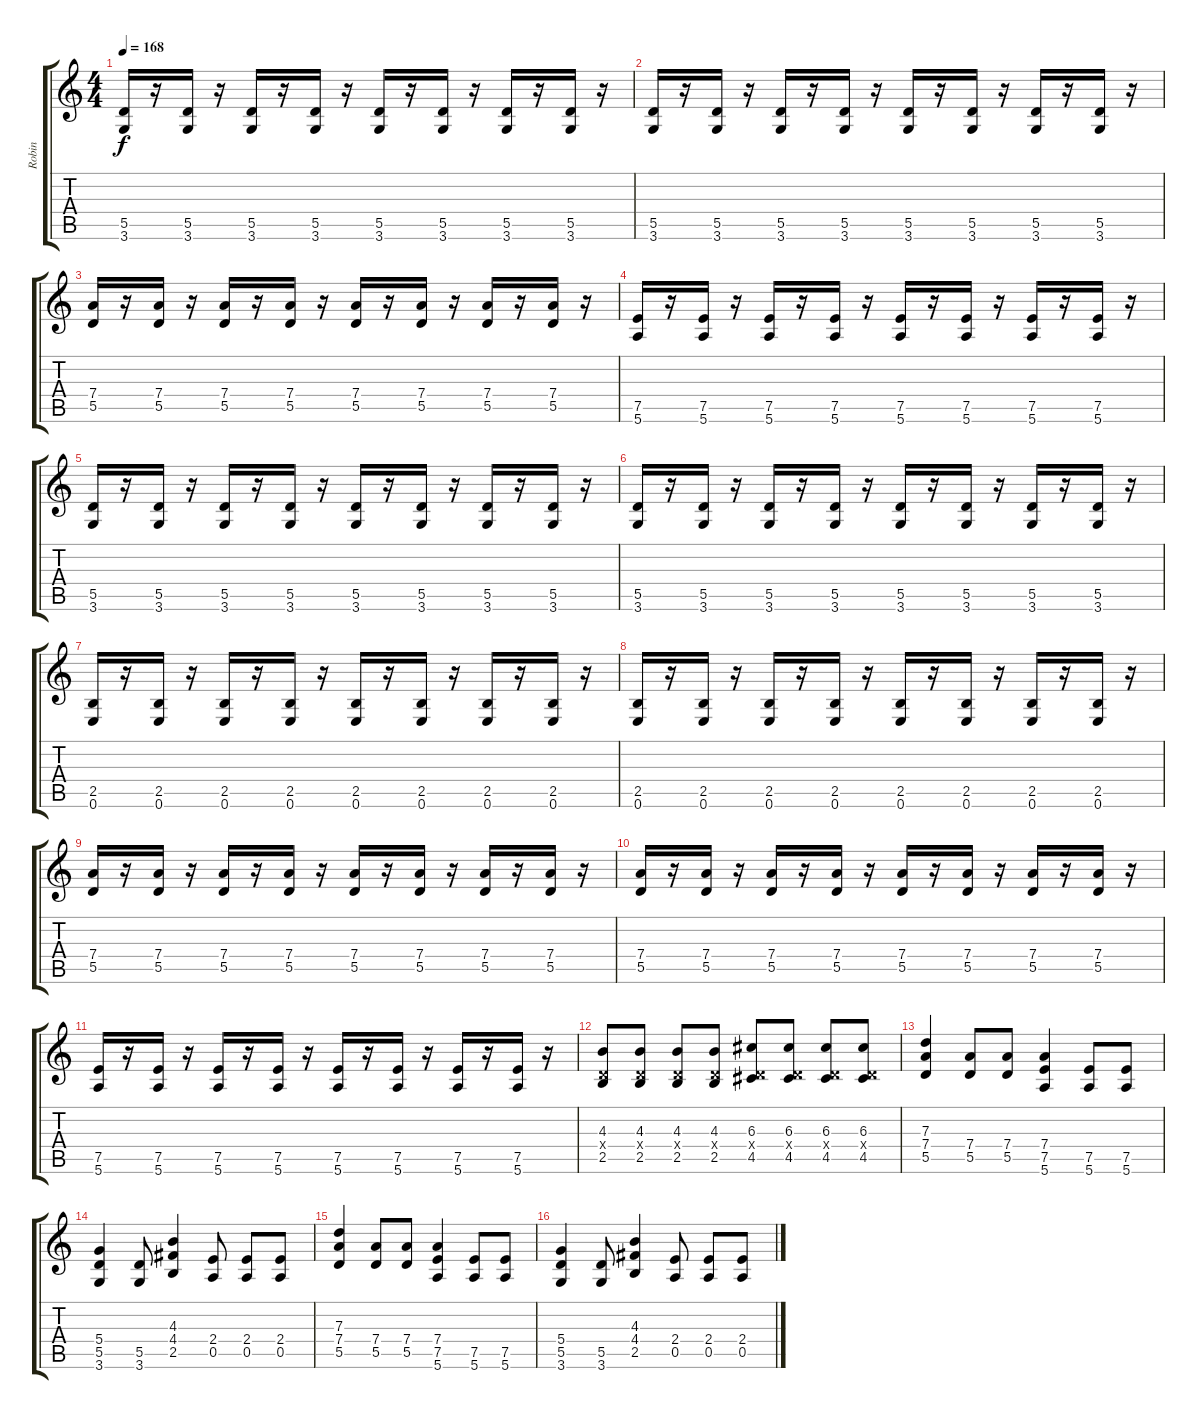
\track ("Robin" "Robin") {instrument distortionguitar}
\staff {score tabs}
\tuning (E4 B3 G3 D3 A2 E2) {hide}
\ts (4 4)
\tempo 168
\clef g2
\ks c
(5.5 3.6).16{dy f} r.16 (5.5 3.6).16 r.16 (5.5 3.6).16 r.16 (5.5 3.6).16 r.16 (5.5 3.6).16 r.16 (5.5 3.6).16 r.16 (5.5 3.6).16 r.16 (5.5 3.6).16 r.16 |
(5.5 3.6).16 r.16 (5.5 3.6).16 r.16 (5.5 3.6).16 r.16 (5.5 3.6).16 r.16 (5.5 3.6).16 r.16 (5.5 3.6).16 r.16 (5.5 3.6).16 r.16 (5.5 3.6).16 r.16 |
(7.4 5.5).16 r.16 (7.4 5.5).16 r.16 (7.4 5.5).16 r.16 (7.4 5.5).16 r.16 (7.4 5.5).16 r.16 (7.4 5.5).16 r.16 (7.4 5.5).16 r.16 (7.4 5.5).16 r.16 |
(7.5 5.6).16 r.16 (7.5 5.6).16 r.16 (7.5 5.6).16 r.16 (7.5 5.6).16 r.16 (7.5 5.6).16 r.16 (7.5 5.6).16 r.16 (7.5 5.6).16 r.16 (7.5 5.6).16 r.16 |
(5.5 3.6).16 r.16 (5.5 3.6).16 r.16 (5.5 3.6).16 r.16 (5.5 3.6).16 r.16 (5.5 3.6).16 r.16 (5.5 3.6).16 r.16 (5.5 3.6).16 r.16 (5.5 3.6).16 r.16 |
(5.5 3.6).16 r.16 (5.5 3.6).16 r.16 (5.5 3.6).16 r.16 (5.5 3.6).16 r.16 (5.5 3.6).16 r.16 (5.5 3.6).16 r.16 (5.5 3.6).16 r.16 (5.5 3.6).16 r.16 |
(2.5 0.6).16 r.16 (2.5 0.6).16 r.16 (2.5 0.6).16 r.16 (2.5 0.6).16 r.16 (2.5 0.6).16 r.16 (2.5 0.6).16 r.16 (2.5 0.6).16 r.16 (2.5 0.6).16 r.16 |
(2.5 0.6).16 r.16 (2.5 0.6).16 r.16 (2.5 0.6).16 r.16 (2.5 0.6).16 r.16 (2.5 0.6).16 r.16 (2.5 0.6).16 r.16 (2.5 0.6).16 r.16 (2.5 0.6).16 r.16 |
(7.4 5.5).16 r.16 (7.4 5.5).16 r.16 (7.4 5.5).16 r.16 (7.4 5.5).16 r.16 (7.4 5.5).16 r.16 (7.4 5.5).16 r.16 (7.4 5.5).16 r.16 (7.4 5.5).16 r.16 |
(7.4 5.5).16 r.16 (7.4 5.5).16 r.16 (7.4 5.5).16 r.16 (7.4 5.5).16 r.16 (7.4 5.5).16 r.16 (7.4 5.5).16 r.16 (7.4 5.5).16 r.16 (7.4 5.5).16 r.16 |
(7.5 5.6).16 r.16 (7.5 5.6).16 r.16 (7.5 5.6).16 r.16 (7.5 5.6).16 r.16 (7.5 5.6).16 r.16 (7.5 5.6).16 r.16 (7.5 5.6).16 r.16 (7.5 5.6).16 r.16 |
(4.3 0.4{x} 2.5).8 (4.3 0.4{x} 2.5).8 (4.3 0.4{x} 2.5).8 (4.3 0.4{x} 2.5).8 (6.3 0.4{x} 4.5).8 (6.3 0.4{x} 4.5).8 (6.3 0.4{x} 4.5).8 (6.3 0.4{x} 4.5).8 |
(7.3 7.4 5.5).4 (7.4 5.5).8 (7.4 5.5).8 (7.4 7.5 5.6).4 (7.5 5.6).8 (7.5 5.6).8 |
(5.4 5.5 3.6).4 (5.5 3.6).8 (4.3 4.4 2.5).4 (2.4 0.5).8 (2.4 0.5).8 (2.4 0.5).8 |
(7.3 7.4 5.5).4 (7.4 5.5).8 (7.4 5.5).8 (7.4 7.5 5.6).4 (7.5 5.6).8 (7.5 5.6).8 |
(5.4 5.5 3.6).4 (5.5 3.6).8 (4.3 4.4 2.5).4 (2.4 0.5).8 (2.4 0.5).8 (2.4 0.5).8
